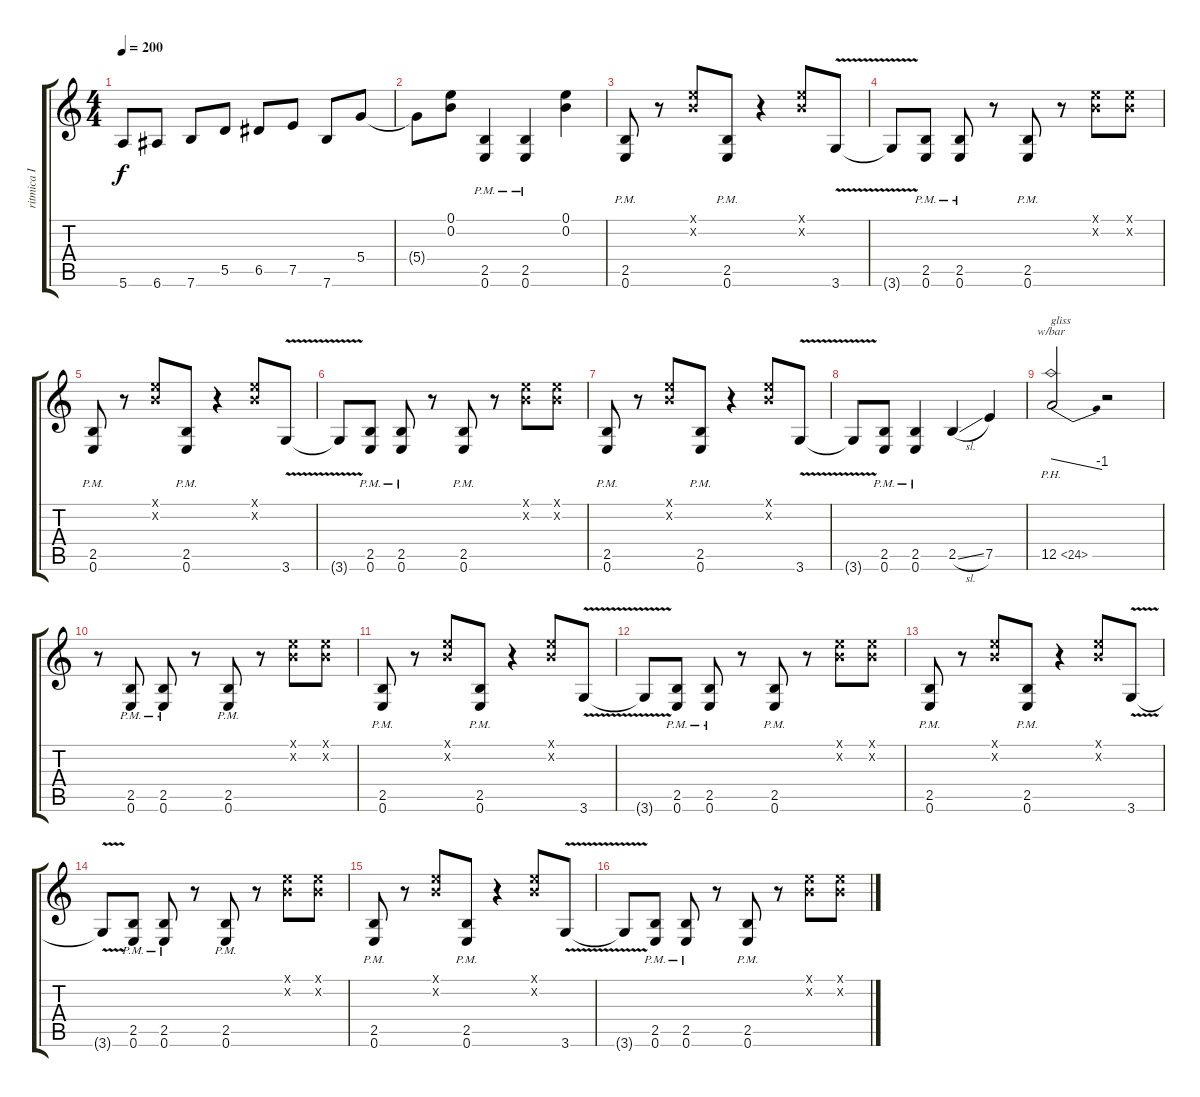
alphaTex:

\track ("ritmica I" "ritmica I") {instrument overdrivenguitar}
\staff {score tabs}
\tuning (E4 B3 G3 D3 A2 E2) {hide}
\ts (4 4)
\tempo 200
\clef g2
\ks c
5.6.8{dy f} 6.6.8 7.6.8 5.5.8 6.5.8 7.5.8 7.6.8 5.4.8 |
5.4{t}.8 (0.1 0.2).8 (2.5{pm} 0.6{pm}).4 (2.5{pm} 0.6{pm}).4 (0.1 0.2).4 |
(2.5{pm} 0.6{pm}).8 r.8 (0.1{x} 0.2{x}).8 (2.5{pm} 0.6{pm}).8 r.4 (0.1{x} 0.2{x}).8 3.6{v}.8 |
3.6{t}.8 (2.5{pm} 0.6{pm}).8 (2.5{pm} 0.6{pm}).8 r.8 (2.5{pm} 0.6{pm}).8 r.8 (0.1{x} 0.2{x}).8 (0.1{x} 0.2{x}).8 |
(2.5{pm} 0.6{pm}).8 r.8 (0.1{x} 0.2{x}).8 (2.5{pm} 0.6{pm}).8 r.4 (0.1{x} 0.2{x}).8 3.6{v}.8 |
3.6{t}.8 (2.5{pm} 0.6{pm}).8 (2.5{pm} 0.6{pm}).8 r.8 (2.5{pm} 0.6{pm}).8 r.8 (0.1{x} 0.2{x}).8 (0.1{x} 0.2{x}).8 |
(2.5{pm} 0.6{pm}).8 r.8 (0.1{x} 0.2{x}).8 (2.5{pm} 0.6{pm}).8 r.4 (0.1{x} 0.2{x}).8 3.6{v}.8 |
3.6{t}.8 (2.5{pm} 0.6{pm}).8 (2.5{pm} 0.6{pm}).4 2.5{sl}.4 7.5.4 |
12.5{ph 12}.2{tbe (dive default 0 0 60 -4) txt "gliss"} r.2 |
r.8 (2.5{pm} 0.6{pm}).8 (2.5{pm} 0.6{pm}).8 r.8 (2.5{pm} 0.6{pm}).8 r.8 (0.1{x} 0.2{x}).8 (0.1{x} 0.2{x}).8 |
(2.5{pm} 0.6{pm}).8 r.8 (0.1{x} 0.2{x}).8 (2.5{pm} 0.6{pm}).8 r.4 (0.1{x} 0.2{x}).8 3.6{v}.8 |
3.6{t}.8 (2.5{pm} 0.6{pm}).8 (2.5{pm} 0.6{pm}).8 r.8 (2.5{pm} 0.6{pm}).8 r.8 (0.1{x} 0.2{x}).8 (0.1{x} 0.2{x}).8 |
(2.5{pm} 0.6{pm}).8 r.8 (0.1{x} 0.2{x}).8 (2.5{pm} 0.6{pm}).8 r.4 (0.1{x} 0.2{x}).8 3.6{v}.8 |
3.6{t}.8 (2.5{pm} 0.6{pm}).8 (2.5{pm} 0.6{pm}).8 r.8 (2.5{pm} 0.6{pm}).8 r.8 (0.1{x} 0.2{x}).8 (0.1{x} 0.2{x}).8 |
(2.5{pm} 0.6{pm}).8 r.8 (0.1{x} 0.2{x}).8 (2.5{pm} 0.6{pm}).8 r.4 (0.1{x} 0.2{x}).8 3.6{v}.8 |
3.6{t}.8 (2.5{pm} 0.6{pm}).8 (2.5{pm} 0.6{pm}).8 r.8 (2.5{pm} 0.6{pm}).8 r.8 (0.1{x} 0.2{x}).8 (0.1{x} 0.2{x}).8
